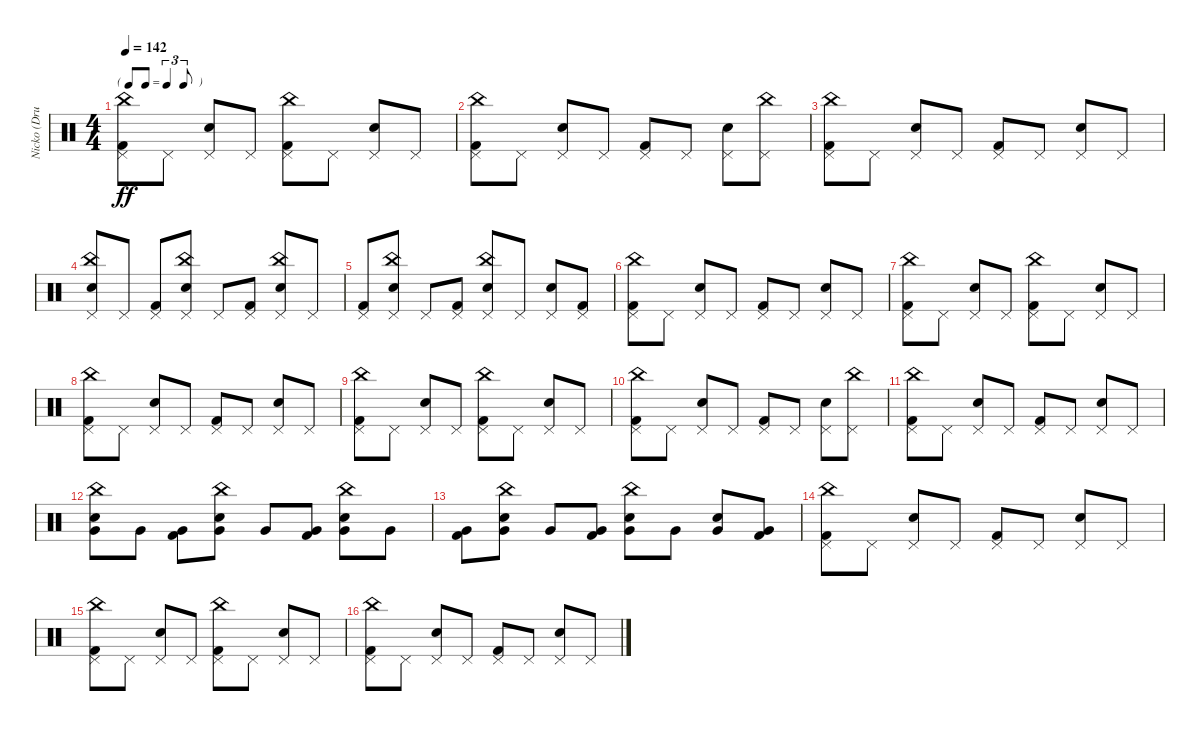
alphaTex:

\track ("Nicko (Drums)" "Nicko (Dru") {instrument percussion}
\staff {score}
\articulation defaults
\ts (4 4)
\tf triplet8th
\tempo 142
\clef neutral
\ks c
("Kick (hit) 2" "Pedal Hi-Hat (hit)" "China (hit)").8{dy ff} "Pedal Hi-Hat (hit)".8 ("Electric Snare (hit)" "Pedal Hi-Hat (hit)").8 "Pedal Hi-Hat (hit)".8 ("Kick (hit) 2" "Pedal Hi-Hat (hit)" "China (hit)").8 "Pedal Hi-Hat (hit)".8 ("Electric Snare (hit)" "Pedal Hi-Hat (hit)").8 "Pedal Hi-Hat (hit)".8 |
("Kick (hit) 2" "Pedal Hi-Hat (hit)" "China (hit)").8 "Pedal Hi-Hat (hit)".8 ("Electric Snare (hit)" "Pedal Hi-Hat (hit)").8 "Pedal Hi-Hat (hit)".8 ("Kick (hit) 2" "Pedal Hi-Hat (hit)").8 "Pedal Hi-Hat (hit)".8 ("Electric Snare (hit)" "Pedal Hi-Hat (hit)").8 ("Pedal Hi-Hat (hit)" "China (hit)").8 |
("Kick (hit) 2" "Pedal Hi-Hat (hit)" "China (hit)").8 "Pedal Hi-Hat (hit)".8 ("Electric Snare (hit)" "Pedal Hi-Hat (hit)").8 "Pedal Hi-Hat (hit)".8 ("Kick (hit) 2" "Pedal Hi-Hat (hit)").8 "Pedal Hi-Hat (hit)".8 ("Electric Snare (hit)" "Pedal Hi-Hat (hit)").8 "Pedal Hi-Hat (hit)".8 |
("Electric Snare (hit)" "Pedal Hi-Hat (hit)" "China (hit)").8 "Pedal Hi-Hat (hit)".8 ("Kick (hit) 2" "Pedal Hi-Hat (hit)").8 ("Electric Snare (hit)" "Pedal Hi-Hat (hit)" "China (hit)").8 "Pedal Hi-Hat (hit)".8 ("Kick (hit) 2" "Pedal Hi-Hat (hit)").8 ("Electric Snare (hit)" "Pedal Hi-Hat (hit)" "China (hit)").8 "Pedal Hi-Hat (hit)".8 |
("Kick (hit) 2" "Pedal Hi-Hat (hit)").8 ("Electric Snare (hit)" "Pedal Hi-Hat (hit)" "China (hit)").8 "Pedal Hi-Hat (hit)".8 ("Kick (hit) 2" "Pedal Hi-Hat (hit)").8 ("Electric Snare (hit)" "Pedal Hi-Hat (hit)" "China (hit)").8 "Pedal Hi-Hat (hit)".8 ("Electric Snare (hit)" "Pedal Hi-Hat (hit)").8 ("Kick (hit) 2" "Pedal Hi-Hat (hit)").8 |
("Kick (hit) 2" "Pedal Hi-Hat (hit)" "China (hit)").8 "Pedal Hi-Hat (hit)".8 ("Electric Snare (hit)" "Pedal Hi-Hat (hit)").8 "Pedal Hi-Hat (hit)".8 ("Kick (hit) 2" "Pedal Hi-Hat (hit)").8 "Pedal Hi-Hat (hit)".8 ("Electric Snare (hit)" "Pedal Hi-Hat (hit)").8 "Pedal Hi-Hat (hit)".8 |
("Kick (hit) 2" "Pedal Hi-Hat (hit)" "China (hit)").8 "Pedal Hi-Hat (hit)".8 ("Electric Snare (hit)" "Pedal Hi-Hat (hit)").8 "Pedal Hi-Hat (hit)".8 ("Kick (hit) 2" "Pedal Hi-Hat (hit)" "China (hit)").8 "Pedal Hi-Hat (hit)".8 ("Electric Snare (hit)" "Pedal Hi-Hat (hit)").8 "Pedal Hi-Hat (hit)".8 |
("Kick (hit) 2" "Pedal Hi-Hat (hit)" "China (hit)").8 "Pedal Hi-Hat (hit)".8 ("Electric Snare (hit)" "Pedal Hi-Hat (hit)").8 "Pedal Hi-Hat (hit)".8 ("Kick (hit) 2" "Pedal Hi-Hat (hit)").8 "Pedal Hi-Hat (hit)".8 ("Electric Snare (hit)" "Pedal Hi-Hat (hit)").8 "Pedal Hi-Hat (hit)".8 |
("Kick (hit) 2" "Pedal Hi-Hat (hit)" "China (hit)").8 "Pedal Hi-Hat (hit)".8 ("Electric Snare (hit)" "Pedal Hi-Hat (hit)").8 "Pedal Hi-Hat (hit)".8 ("Kick (hit) 2" "Pedal Hi-Hat (hit)" "China (hit)").8 "Pedal Hi-Hat (hit)".8 ("Electric Snare (hit)" "Pedal Hi-Hat (hit)").8 "Pedal Hi-Hat (hit)".8 |
("Kick (hit) 2" "Pedal Hi-Hat (hit)" "China (hit)").8 "Pedal Hi-Hat (hit)".8 ("Electric Snare (hit)" "Pedal Hi-Hat (hit)").8 "Pedal Hi-Hat (hit)".8 ("Kick (hit) 2" "Pedal Hi-Hat (hit)").8 "Pedal Hi-Hat (hit)".8 ("Electric Snare (hit)" "Pedal Hi-Hat (hit)").8 ("Pedal Hi-Hat (hit)" "China (hit)").8 |
("Kick (hit) 2" "Pedal Hi-Hat (hit)" "China (hit)").8 "Pedal Hi-Hat (hit)".8 ("Electric Snare (hit)" "Pedal Hi-Hat (hit)").8 "Pedal Hi-Hat (hit)".8 ("Kick (hit) 2" "Pedal Hi-Hat (hit)").8 "Pedal Hi-Hat (hit)".8 ("Electric Snare (hit)" "Pedal Hi-Hat (hit)").8 "Pedal Hi-Hat (hit)".8 |
("Electric Snare (hit)" "Very Low Tom (hit)" "China (hit)").8 "Very Low Tom (hit)".8 ("Kick (hit) 2" "Very Low Tom (hit)").8 ("Electric Snare (hit)" "Very Low Tom (hit)" "China (hit)").8 "Very Low Tom (hit)".8 ("Kick (hit) 2" "Very Low Tom (hit)").8 ("Electric Snare (hit)" "Very Low Tom (hit)" "China (hit)").8 "Very Low Tom (hit)".8 |
("Kick (hit) 2" "Very Low Tom (hit)").8 ("Electric Snare (hit)" "Very Low Tom (hit)" "China (hit)").8 "Very Low Tom (hit)".8 ("Kick (hit) 2" "Very Low Tom (hit)").8 ("Electric Snare (hit)" "Very Low Tom (hit)" "China (hit)").8 "Very Low Tom (hit)".8 ("Electric Snare (hit)" "Very Low Tom (hit)").8 ("Kick (hit) 2" "Very Low Tom (hit)").8 |
("Kick (hit) 2" "Pedal Hi-Hat (hit)" "China (hit)").8 "Pedal Hi-Hat (hit)".8 ("Electric Snare (hit)" "Pedal Hi-Hat (hit)").8 "Pedal Hi-Hat (hit)".8 ("Kick (hit) 2" "Pedal Hi-Hat (hit)").8 "Pedal Hi-Hat (hit)".8 ("Electric Snare (hit)" "Pedal Hi-Hat (hit)").8 "Pedal Hi-Hat (hit)".8 |
("Kick (hit) 2" "Pedal Hi-Hat (hit)" "China (hit)").8 "Pedal Hi-Hat (hit)".8 ("Electric Snare (hit)" "Pedal Hi-Hat (hit)").8 "Pedal Hi-Hat (hit)".8 ("Kick (hit) 2" "Pedal Hi-Hat (hit)" "China (hit)").8 "Pedal Hi-Hat (hit)".8 ("Electric Snare (hit)" "Pedal Hi-Hat (hit)").8 "Pedal Hi-Hat (hit)".8 |
("Kick (hit) 2" "Pedal Hi-Hat (hit)" "China (hit)").8 "Pedal Hi-Hat (hit)".8 ("Electric Snare (hit)" "Pedal Hi-Hat (hit)").8 "Pedal Hi-Hat (hit)".8 ("Kick (hit) 2" "Pedal Hi-Hat (hit)").8 "Pedal Hi-Hat (hit)".8 ("Electric Snare (hit)" "Pedal Hi-Hat (hit)").8 "Pedal Hi-Hat (hit)".8
